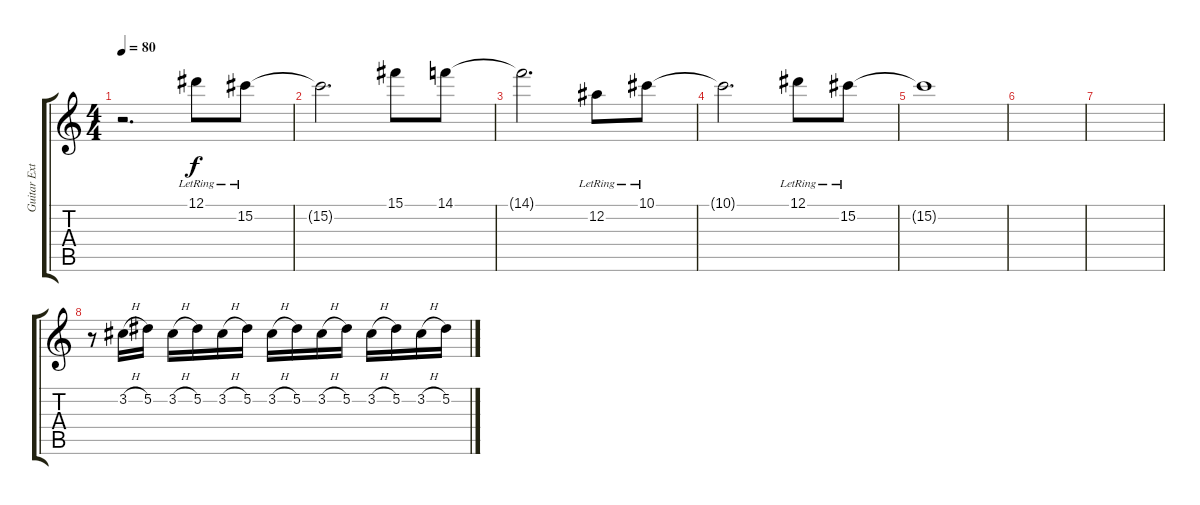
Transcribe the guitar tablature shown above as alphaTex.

\track ("Guitar Extras" "Guitar Ext") {instrument overdrivenguitar}
\staff {score tabs}
\tuning (Eb4 Bb3 Gb3 Db3 Ab2 Eb2) {hide}
\ts (4 4)
\tempo 80
\clef g2
\ks c
r.2{d dy f} 12.1{lr}.8 15.2{lr}.8 |
15.2{t}.2{d} 15.1.8 14.1.8 |
14.1{t}.2{d} 12.2{lr}.8 10.1{lr}.8 |
10.1{t}.2{d} 12.1{lr}.8 15.2{lr}.8 |
15.2{t}.1 |
|
|
r.8 3.2{h}.16 5.2.16 3.2{h}.16 5.2.16 3.2{h}.16 5.2.16 3.2{h}.16 5.2.16 3.2{h}.16 5.2.16 3.2{h}.16 5.2.16 3.2{h}.16 5.2.16
